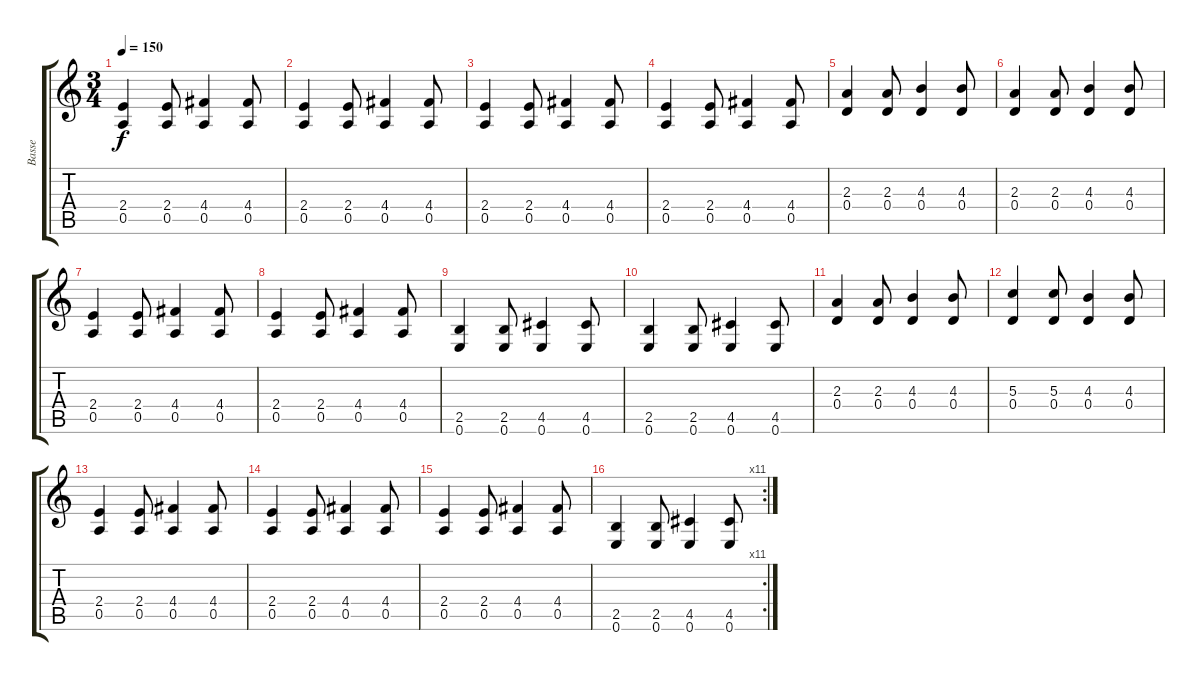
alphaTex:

\track ("Basse" "Basse") {instrument electricbassfinger}
\staff {score tabs}
\tuning (E4 B3 G3 D3 A2 E2) {hide}
\ts (3 4)
\tempo 150
\clef g2
\ks c
(2.4 0.5).4{dy f instrument electricbassfinger} (2.4 0.5).8 (4.4 0.5).4 (4.4 0.5).8 |
(2.4 0.5).4 (2.4 0.5).8 (4.4 0.5).4 (4.4 0.5).8 |
(2.4 0.5).4 (2.4 0.5).8 (4.4 0.5).4 (4.4 0.5).8 |
(2.4 0.5).4 (2.4 0.5).8 (4.4 0.5).4 (4.4 0.5).8 |
(2.3 0.4).4 (2.3 0.4).8 (4.3 0.4).4 (4.3 0.4).8 |
(2.3 0.4).4 (2.3 0.4).8 (4.3 0.4).4 (4.3 0.4).8 |
(2.4 0.5).4 (2.4 0.5).8 (4.4 0.5).4 (4.4 0.5).8 |
(2.4 0.5).4 (2.4 0.5).8 (4.4 0.5).4 (4.4 0.5).8 |
(2.5 0.6).4 (2.5 0.6).8 (4.5 0.6).4 (4.5 0.6).8 |
(2.5 0.6).4 (2.5 0.6).8 (4.5 0.6).4 (4.5 0.6).8 |
(2.3 0.4).4 (2.3 0.4).8 (4.3 0.4).4 (4.3 0.4).8 |
(5.3 0.4).4 (5.3 0.4).8 (4.3 0.4).4 (4.3 0.4).8 |
(2.4 0.5).4 (2.4 0.5).8 (4.4 0.5).4 (4.4 0.5).8 |
(2.4 0.5).4 (2.4 0.5).8 (4.4 0.5).4 (4.4 0.5).8 |
(2.4 0.5).4 (2.4 0.5).8 (4.4 0.5).4 (4.4 0.5).8 |
\rc 11
(2.5 0.6).4 (2.5 0.6).8 (4.5 0.6).4 (4.5 0.6).8
